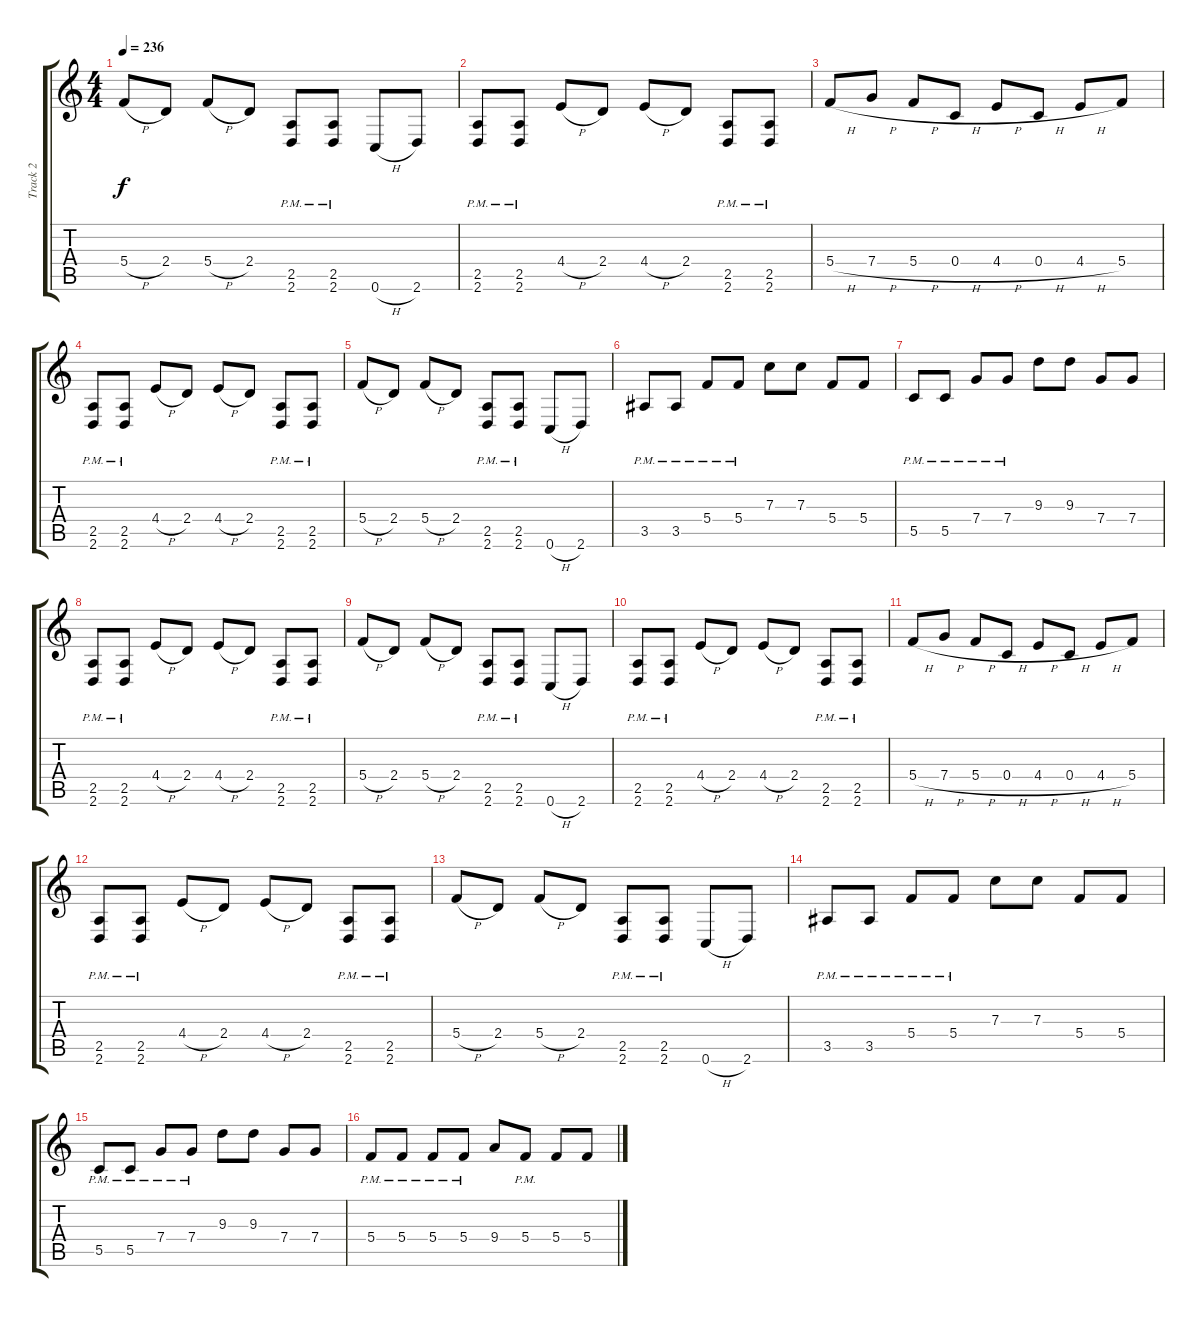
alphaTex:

\track ("Track 2" "Track 2") {instrument distortionguitar}
\staff {score tabs}
\tuning (D4 A3 F3 C3 G2 C2) {hide}
\ts (4 4)
\tempo 236
\clef g2
\ks c
5.4{h}.8{dy f} 2.4.8 5.4{h}.8 2.4.8 (2.5{pm} 2.6{pm}).8 (2.5{pm} 2.6{pm}).8 0.6{h}.8 2.6.8 |
(2.5{pm} 2.6{pm}).8 (2.5{pm} 2.6{pm}).8 4.4{h}.8 2.4.8 4.4{h}.8 2.4.8 (2.5{pm} 2.6{pm}).8 (2.5{pm} 2.6{pm}).8 |
5.4{h}.8 7.4{h}.8 5.4{h}.8 0.4{h}.8 4.4{h}.8 0.4{h}.8 4.4{h}.8 5.4.8 |
(2.5{pm} 2.6{pm}).8 (2.5{pm} 2.6{pm}).8 4.4{h}.8 2.4.8 4.4{h}.8 2.4.8 (2.5{pm} 2.6{pm}).8 (2.5{pm} 2.6{pm}).8 |
5.4{h}.8 2.4.8 5.4{h}.8 2.4.8 (2.5{pm} 2.6{pm}).8 (2.5{pm} 2.6{pm}).8 0.6{h}.8 2.6.8 |
3.5{pm}.8 3.5{pm}.8 5.4{pm}.8 5.4{pm}.8 7.3.8 7.3.8 5.4.8 5.4.8 |
5.5{pm}.8 5.5{pm}.8 7.4{pm}.8 7.4{pm}.8 9.3.8 9.3.8 7.4.8 7.4.8 |
(2.5{pm} 2.6{pm}).8 (2.5{pm} 2.6{pm}).8 4.4{h}.8 2.4.8 4.4{h}.8 2.4.8 (2.5{pm} 2.6{pm}).8 (2.5{pm} 2.6{pm}).8 |
5.4{h}.8 2.4.8 5.4{h}.8 2.4.8 (2.5{pm} 2.6{pm}).8 (2.5{pm} 2.6{pm}).8 0.6{h}.8 2.6.8 |
(2.5{pm} 2.6{pm}).8 (2.5{pm} 2.6{pm}).8 4.4{h}.8 2.4.8 4.4{h}.8 2.4.8 (2.5{pm} 2.6{pm}).8 (2.5{pm} 2.6{pm}).8 |
5.4{h}.8 7.4{h}.8 5.4{h}.8 0.4{h}.8 4.4{h}.8 0.4{h}.8 4.4{h}.8 5.4.8 |
(2.5{pm} 2.6{pm}).8 (2.5{pm} 2.6{pm}).8 4.4{h}.8 2.4.8 4.4{h}.8 2.4.8 (2.5{pm} 2.6{pm}).8 (2.5{pm} 2.6{pm}).8 |
5.4{h}.8 2.4.8 5.4{h}.8 2.4.8 (2.5{pm} 2.6{pm}).8 (2.5{pm} 2.6{pm}).8 0.6{h}.8 2.6.8 |
3.5{pm}.8 3.5{pm}.8 5.4{pm}.8 5.4{pm}.8 7.3.8 7.3.8 5.4.8 5.4.8 |
5.5{pm}.8 5.5{pm}.8 7.4{pm}.8 7.4{pm}.8 9.3.8 9.3.8 7.4.8 7.4.8 |
5.4{pm}.8 5.4{pm}.8 5.4{pm}.8 5.4{pm}.8 9.4.8 5.4{pm}.8 5.4.8 5.4.8
